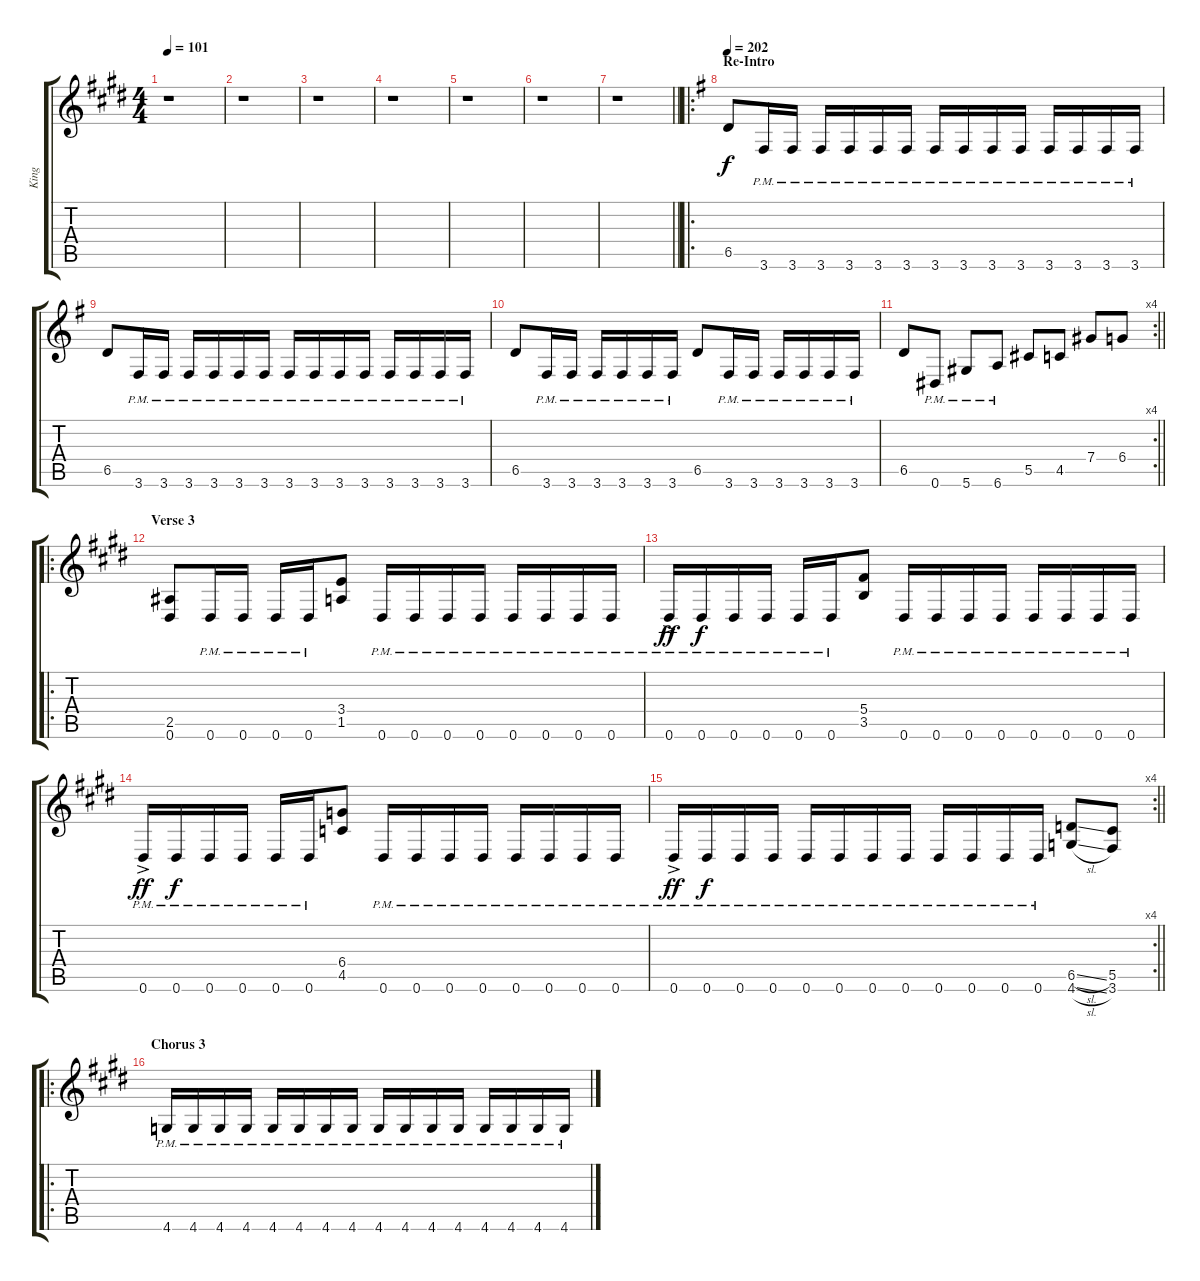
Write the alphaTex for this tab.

\track ("King" "King") {instrument distortionguitar}
\staff {score tabs}
\tuning (Eb4 Bb3 Gb3 Db3 Ab2 Eb2) {hide}
\ts (4 4)
\tempo 101
\clef g2
\ks e
r.1{dy f} |
r.1 |
r.1 |
r.1 |
r.1 |
r.1 |
\barLineRight lightlight
r.1 |
\ro
\section ("" "Re-Intro")
\tempo 202
\ks g
6.5.8 3.6{pm}.16 3.6{pm}.16 3.6{pm}.16 3.6{pm}.16 3.6{pm}.16 3.6{pm}.16 3.6{pm}.16 3.6{pm}.16 3.6{pm}.16 3.6{pm}.16 3.6{pm}.16 3.6{pm}.16 3.6{pm}.16 3.6{pm}.16 |
6.5.8 3.6{pm}.16 3.6{pm}.16 3.6{pm}.16 3.6{pm}.16 3.6{pm}.16 3.6{pm}.16 3.6{pm}.16 3.6{pm}.16 3.6{pm}.16 3.6{pm}.16 3.6{pm}.16 3.6{pm}.16 3.6{pm}.16 3.6{pm}.16 |
6.5.8 3.6{pm}.16 3.6{pm}.16 3.6{pm}.16 3.6{pm}.16 3.6{pm}.16 3.6{pm}.16 6.5.8 3.6{pm}.16 3.6{pm}.16 3.6{pm}.16 3.6{pm}.16 3.6{pm}.16 3.6{pm}.16 |
\rc 4
\barLineRight lightlight
6.5.8 0.6{pm}.8 5.6{pm}.8 6.6{pm}.8 5.5.8 4.5.8 7.4.8 6.4.8 |
\ro
\section ("" "Verse 3")
\ks e
(2.5 0.6).8 0.6{pm}.16 0.6{pm}.16 0.6{pm}.16 0.6{pm}.16 (3.4 1.5).8 0.6{pm}.16 0.6{pm}.16 0.6{pm}.16 0.6{pm}.16 0.6{pm}.16 0.6{pm}.16 0.6{pm}.16 0.6{pm}.16 |
0.6{ac pm}.16{dy ff} 0.6{pm}.16{dy f} 0.6{pm}.16 0.6{pm}.16 0.6{pm}.16 0.6{pm}.16 (5.4 3.5).8 0.6{pm}.16 0.6{pm}.16 0.6{pm}.16 0.6{pm}.16 0.6{pm}.16 0.6{pm}.16 0.6{pm}.16 0.6{pm}.16 |
0.6{ac pm}.16{dy ff} 0.6{pm}.16{dy f} 0.6{pm}.16 0.6{pm}.16 0.6{pm}.16 0.6{pm}.16 (6.4 4.5).8 0.6{pm}.16 0.6{pm}.16 0.6{pm}.16 0.6{pm}.16 0.6{pm}.16 0.6{pm}.16 0.6{pm}.16 0.6{pm}.16 |
\rc 4
\barLineRight lightlight
0.6{ac pm}.16{dy ff} 0.6{pm}.16{dy f} 0.6{pm}.16 0.6{pm}.16 0.6{pm}.16 0.6{pm}.16 0.6{pm}.16 0.6{pm}.16 0.6{pm}.16 0.6{pm}.16 0.6{pm}.16 0.6{pm}.16 (6.5{sl} 4.6{sl}).8 (5.5 3.6).8 |
\ro
\section ("" "Chorus 3")
4.6{pm}.16 4.6{pm}.16 4.6{pm}.16 4.6{pm}.16 4.6{pm}.16 4.6{pm}.16 4.6{pm}.16 4.6{pm}.16 4.6{pm}.16 4.6{pm}.16 4.6{pm}.16 4.6{pm}.16 4.6{pm}.16 4.6{pm}.16 4.6{pm}.16 4.6{pm}.16
